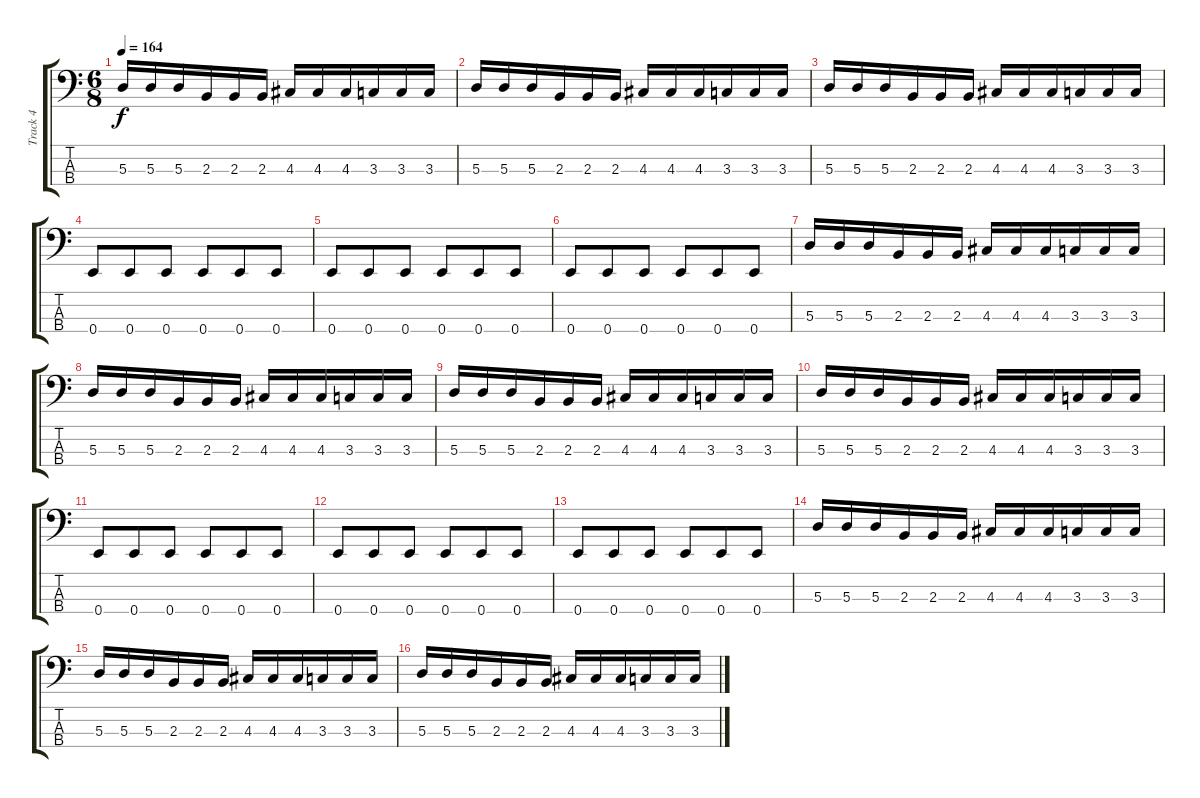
\track ("Track 4" "Track 4") {instrument electricbassfinger}
\staff {score tabs}
\tuning (G2 D2 A1 E1) {hide}
\ts (6 8)
\tempo 164
\clef f4
\ks c
5.3.16{dy f} 5.3.16 5.3.16 2.3.16 2.3.16 2.3.16 4.3.16 4.3.16 4.3.16 3.3.16 3.3.16 3.3.16 |
5.3.16 5.3.16 5.3.16 2.3.16 2.3.16 2.3.16 4.3.16 4.3.16 4.3.16 3.3.16 3.3.16 3.3.16 |
5.3.16 5.3.16 5.3.16 2.3.16 2.3.16 2.3.16 4.3.16 4.3.16 4.3.16 3.3.16 3.3.16 3.3.16 |
0.4.8 0.4.8 0.4.8 0.4.8 0.4.8 0.4.8 |
0.4.8 0.4.8 0.4.8 0.4.8 0.4.8 0.4.8 |
0.4.8 0.4.8 0.4.8 0.4.8 0.4.8 0.4.8 |
5.3.16 5.3.16 5.3.16 2.3.16 2.3.16 2.3.16 4.3.16 4.3.16 4.3.16 3.3.16 3.3.16 3.3.16 |
5.3.16 5.3.16 5.3.16 2.3.16 2.3.16 2.3.16 4.3.16 4.3.16 4.3.16 3.3.16 3.3.16 3.3.16 |
5.3.16 5.3.16 5.3.16 2.3.16 2.3.16 2.3.16 4.3.16 4.3.16 4.3.16 3.3.16 3.3.16 3.3.16 |
5.3.16 5.3.16 5.3.16 2.3.16 2.3.16 2.3.16 4.3.16 4.3.16 4.3.16 3.3.16 3.3.16 3.3.16 |
0.4.8 0.4.8 0.4.8 0.4.8 0.4.8 0.4.8 |
0.4.8 0.4.8 0.4.8 0.4.8 0.4.8 0.4.8 |
0.4.8 0.4.8 0.4.8 0.4.8 0.4.8 0.4.8 |
5.3.16 5.3.16 5.3.16 2.3.16 2.3.16 2.3.16 4.3.16 4.3.16 4.3.16 3.3.16 3.3.16 3.3.16 |
5.3.16 5.3.16 5.3.16 2.3.16 2.3.16 2.3.16 4.3.16 4.3.16 4.3.16 3.3.16 3.3.16 3.3.16 |
5.3.16 5.3.16 5.3.16 2.3.16 2.3.16 2.3.16 4.3.16 4.3.16 4.3.16 3.3.16 3.3.16 3.3.16
